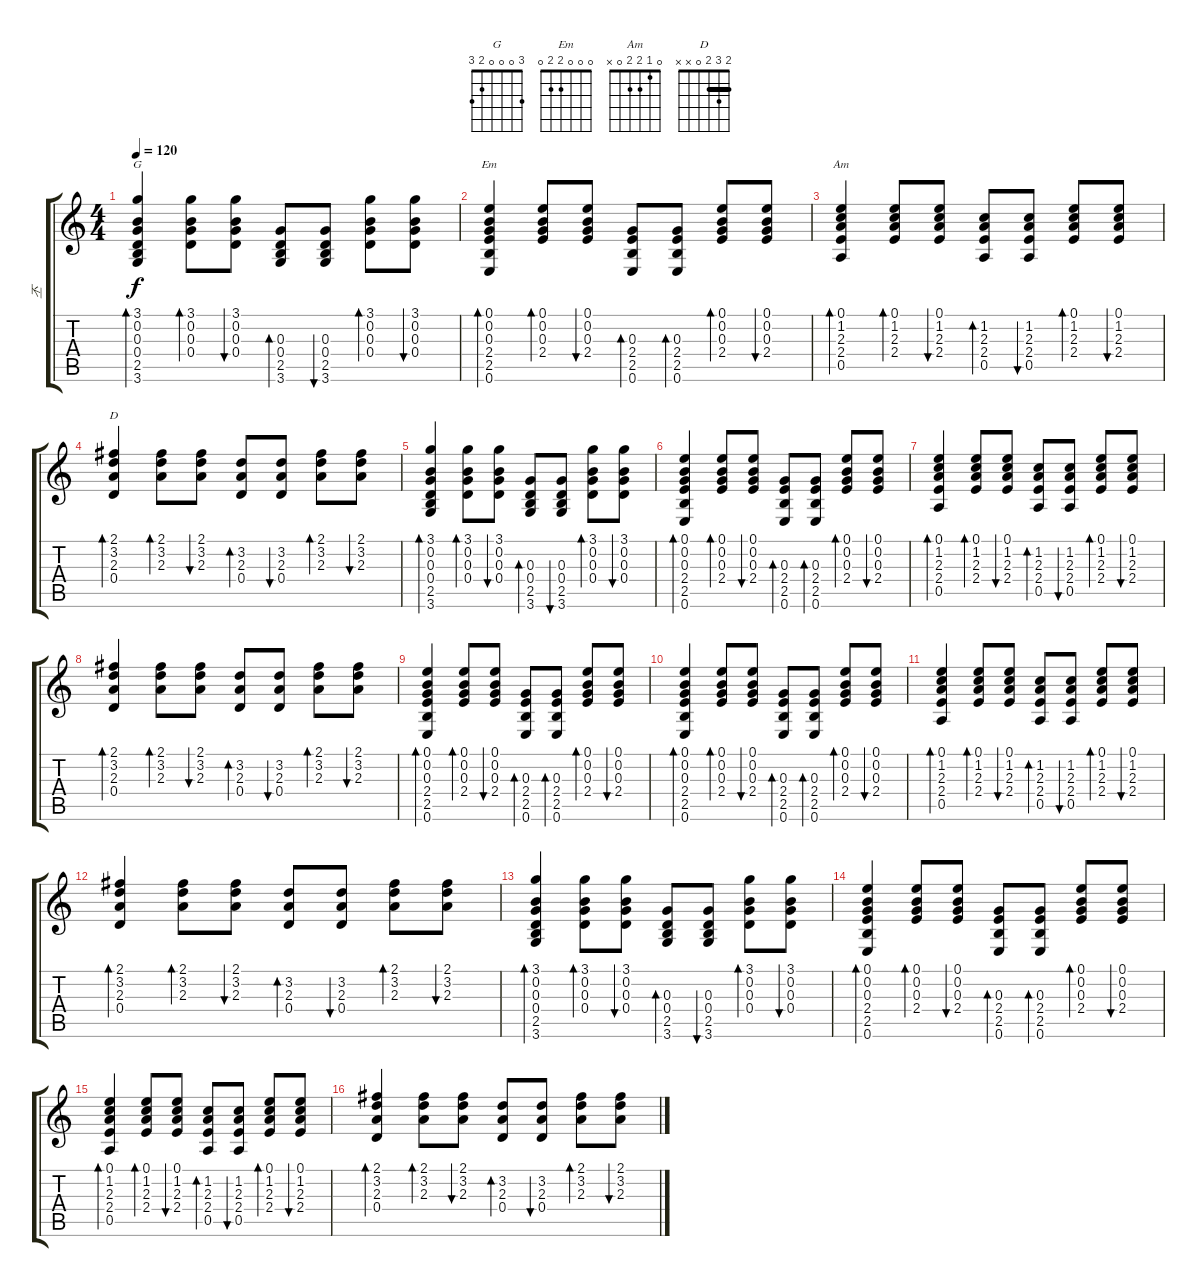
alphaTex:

\track ("丕" "丕") {instrument acousticguitarsteel}
\staff {score tabs}
\tuning (E4 B3 G3 D3 A2 E2) {hide}
\chord ("G" 3 0 0 0 2 3)
\chord ("Em" 0 0 0 2 2 0)
\chord ("Am" 0 1 2 2 0 x)
\chord ("D" 2 3 2 0 x x) {barre 2}
\ts (4 4)
\tempo 120
\clef g2
\ks c
(3.1 0.2 0.3 0.4 2.5 3.6).4{bd 30 ch "G" dy f} (3.1 0.2 0.3 0.4).8{bd 30} (3.1 0.2 0.3 0.4).8{bu 30} (0.3 0.4 2.5 3.6).8{bd 30} (0.3 0.4 2.5 3.6).8{bu 30} (3.1 0.2 0.3 0.4).8{bd 30} (3.1 0.2 0.3 0.4).8{bu 30} |
(0.1 0.2 0.3 2.4 2.5 0.6).4{bd 30 ch "Em"} (0.1 0.2 0.3 2.4).8{bd 30} (0.1 0.2 0.3 2.4).8{bu 30} (0.3 2.4 2.5 0.6).8{bd 30} (0.3 2.4 2.5 0.6).8{bd 30} (0.1 0.2 0.3 2.4).8{bd 30} (0.1 0.2 0.3 2.4).8{bu 30} |
(0.1 1.2 2.3 2.4 0.5).4{bd 30 ch "Am"} (0.1 1.2 2.3 2.4).8{bd 30} (0.1 1.2 2.3 2.4).8{bu 30} (1.2 2.3 2.4 0.5).8{bd 30} (1.2 2.3 2.4 0.5).8{bu 30} (0.1 1.2 2.3 2.4).8{bd 30} (0.1 1.2 2.3 2.4).8{bu 30} |
(2.1 3.2 2.3 0.4).4{bd 30 ch "D"} (2.1 3.2 2.3).8{bd 30} (2.1 3.2 2.3).8{bu 30} (3.2 2.3 0.4).8{bd 30} (3.2 2.3 0.4).8{bu 30} (2.1 3.2 2.3).8{bd 30} (2.1 3.2 2.3).8{bu 30} |
(3.1 0.2 0.3 0.4 2.5 3.6).4{bd 30} (3.1 0.2 0.3 0.4).8{bd 30} (3.1 0.2 0.3 0.4).8{bu 30} (0.3 0.4 2.5 3.6).8{bd 30} (0.3 0.4 2.5 3.6).8{bu 30} (3.1 0.2 0.3 0.4).8{bd 30} (3.1 0.2 0.3 0.4).8{bu 30} |
(0.1 0.2 0.3 2.4 2.5 0.6).4{bd 30} (0.1 0.2 0.3 2.4).8{bd 30} (0.1 0.2 0.3 2.4).8{bu 30} (0.3 2.4 2.5 0.6).8{bd 30} (0.3 2.4 2.5 0.6).8{bd 30} (0.1 0.2 0.3 2.4).8{bd 30} (0.1 0.2 0.3 2.4).8{bu 30} |
(0.1 1.2 2.3 2.4 0.5).4{bd 30} (0.1 1.2 2.3 2.4).8{bd 30} (0.1 1.2 2.3 2.4).8{bu 30} (1.2 2.3 2.4 0.5).8{bd 30} (1.2 2.3 2.4 0.5).8{bu 30} (0.1 1.2 2.3 2.4).8{bd 30} (0.1 1.2 2.3 2.4).8{bu 30} |
(2.1 3.2 2.3 0.4).4{bd 30} (2.1 3.2 2.3).8{bd 30} (2.1 3.2 2.3).8{bu 30} (3.2 2.3 0.4).8{bd 30} (3.2 2.3 0.4).8{bu 30} (2.1 3.2 2.3).8{bd 30} (2.1 3.2 2.3).8{bu 30} |
(0.1 0.2 0.3 2.4 2.5 0.6).4{bd 30} (0.1 0.2 0.3 2.4).8{bd 30} (0.1 0.2 0.3 2.4).8{bu 30} (0.3 2.4 2.5 0.6).8{bd 30} (0.3 2.4 2.5 0.6).8{bd 30} (0.1 0.2 0.3 2.4).8{bd 30} (0.1 0.2 0.3 2.4).8{bu 30} |
(0.1 0.2 0.3 2.4 2.5 0.6).4{bd 30} (0.1 0.2 0.3 2.4).8{bd 30} (0.1 0.2 0.3 2.4).8{bu 30} (0.3 2.4 2.5 0.6).8{bd 30} (0.3 2.4 2.5 0.6).8{bd 30} (0.1 0.2 0.3 2.4).8{bd 30} (0.1 0.2 0.3 2.4).8{bu 30} |
(0.1 1.2 2.3 2.4 0.5).4{bd 30} (0.1 1.2 2.3 2.4).8{bd 30} (0.1 1.2 2.3 2.4).8{bu 30} (1.2 2.3 2.4 0.5).8{bd 30} (1.2 2.3 2.4 0.5).8{bu 30} (0.1 1.2 2.3 2.4).8{bd 30} (0.1 1.2 2.3 2.4).8{bu 30} |
(2.1 3.2 2.3 0.4).4{bd 30} (2.1 3.2 2.3).8{bd 30} (2.1 3.2 2.3).8{bu 30} (3.2 2.3 0.4).8{bd 30} (3.2 2.3 0.4).8{bu 30} (2.1 3.2 2.3).8{bd 30} (2.1 3.2 2.3).8{bu 30} |
(3.1 0.2 0.3 0.4 2.5 3.6).4{bd 30} (3.1 0.2 0.3 0.4).8{bd 30} (3.1 0.2 0.3 0.4).8{bu 30} (0.3 0.4 2.5 3.6).8{bd 30} (0.3 0.4 2.5 3.6).8{bu 30} (3.1 0.2 0.3 0.4).8{bd 30} (3.1 0.2 0.3 0.4).8{bu 30} |
(0.1 0.2 0.3 2.4 2.5 0.6).4{bd 30} (0.1 0.2 0.3 2.4).8{bd 30} (0.1 0.2 0.3 2.4).8{bu 30} (0.3 2.4 2.5 0.6).8{bd 30} (0.3 2.4 2.5 0.6).8{bd 30} (0.1 0.2 0.3 2.4).8{bd 30} (0.1 0.2 0.3 2.4).8{bu 30} |
(0.1 1.2 2.3 2.4 0.5).4{bd 30} (0.1 1.2 2.3 2.4).8{bd 30} (0.1 1.2 2.3 2.4).8{bu 30} (1.2 2.3 2.4 0.5).8{bd 30} (1.2 2.3 2.4 0.5).8{bu 30} (0.1 1.2 2.3 2.4).8{bd 30} (0.1 1.2 2.3 2.4).8{bu 30} |
(2.1 3.2 2.3 0.4).4{bd 30} (2.1 3.2 2.3).8{bd 30} (2.1 3.2 2.3).8{bu 30} (3.2 2.3 0.4).8{bd 30} (3.2 2.3 0.4).8{bu 30} (2.1 3.2 2.3).8{bd 30} (2.1 3.2 2.3).8{bu 30}
